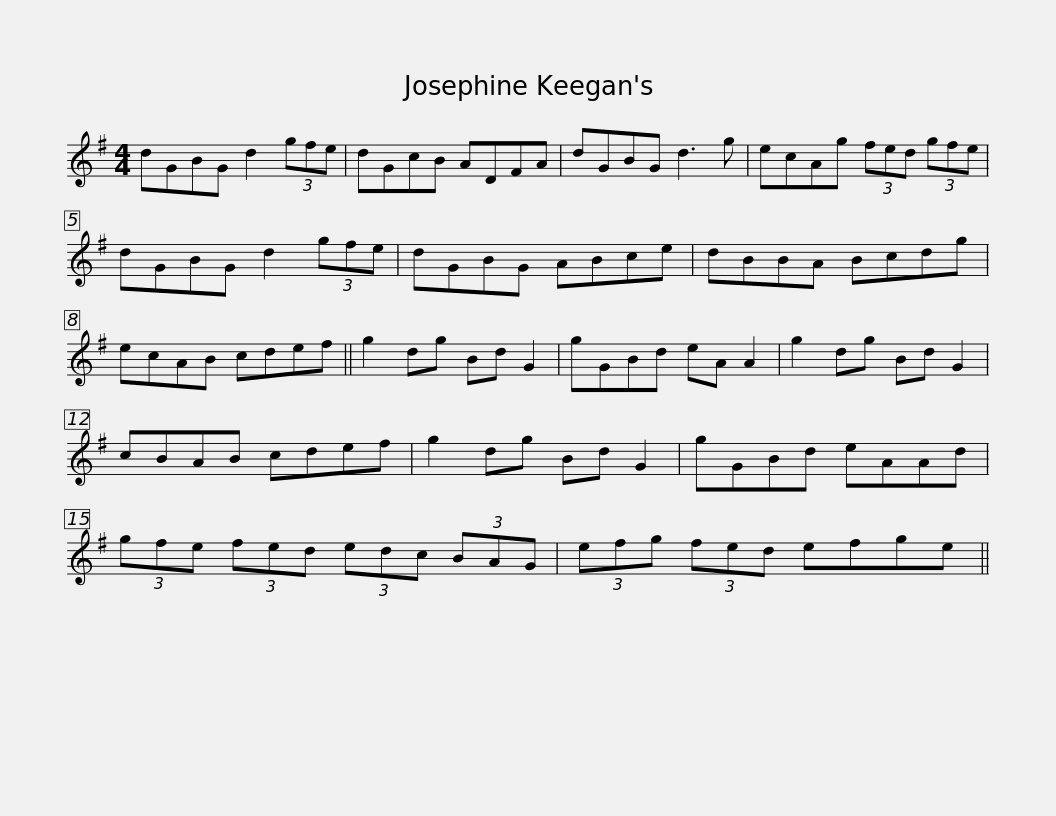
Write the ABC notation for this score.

X:1
L:1/8
M:4/4
I:linebreak $
K:G
V:1 treble
V:1
 dGBG d2 (3gfe | dGcB ADFA | dGBG d3 g | ecAg (3fed (3gfe | dGBG d2 (3gfe |$ %5
 dGBG ABce | dBBA Bcdg | ecAB cdef || g2 dg Bd G2 | gGBd eA A2 | %10
 g2 dg Bd G2 |$ cBAB cdef | g2 dg Bd G2 | gGBd eAAd | (3gfe (3fed (3edc (3BAG | %15
 (3efg (3fed efge || %16
